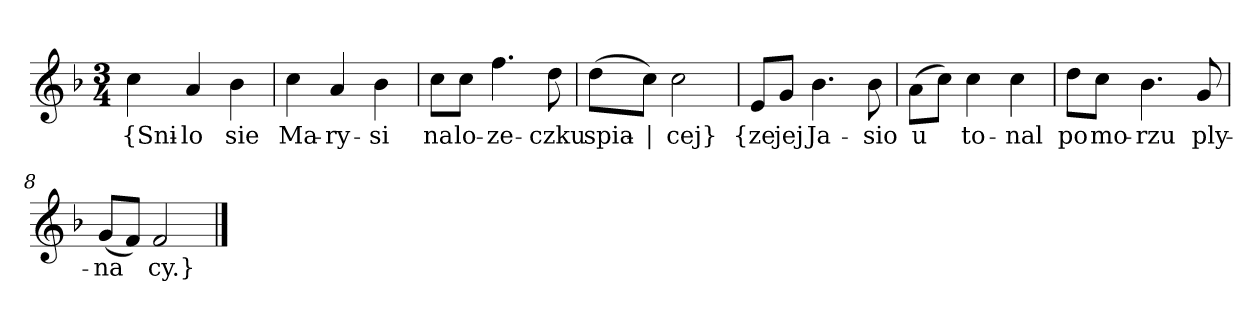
**kern	**text
*part1	*part1
*staff1	*staff1
*clefG2	*
*k[b-]	*
*F:	*
*M3/4	*
=	=
4cc	{Sni-
4a	-lo
4b-	sie
=2	=2
4cc	Ma-
4a	-ry-
4b-	-si
=3	=3
8cc\L	na
8cc\J	lo-
4.ff	-ze-
8dd	-czku
=4	=4
(8dd\L	spia-
8cc\J)	|
2cc	-cej}
=5y	=5y
8e/L	{ze
8g/J	jej
4.b-	Ja-
8b-	-sio
=6	=6
(8a\L	u
8cc\J)	--
4cc	-to-
4cc	-nal
=7	=7
8dd\L	po
8cc\J	mo-
4.b-	-rzu
8g	ply-
=8	=8
(8g/L	-na
8f/J)	--
2f	-cy.}
==	==
*-	*-
